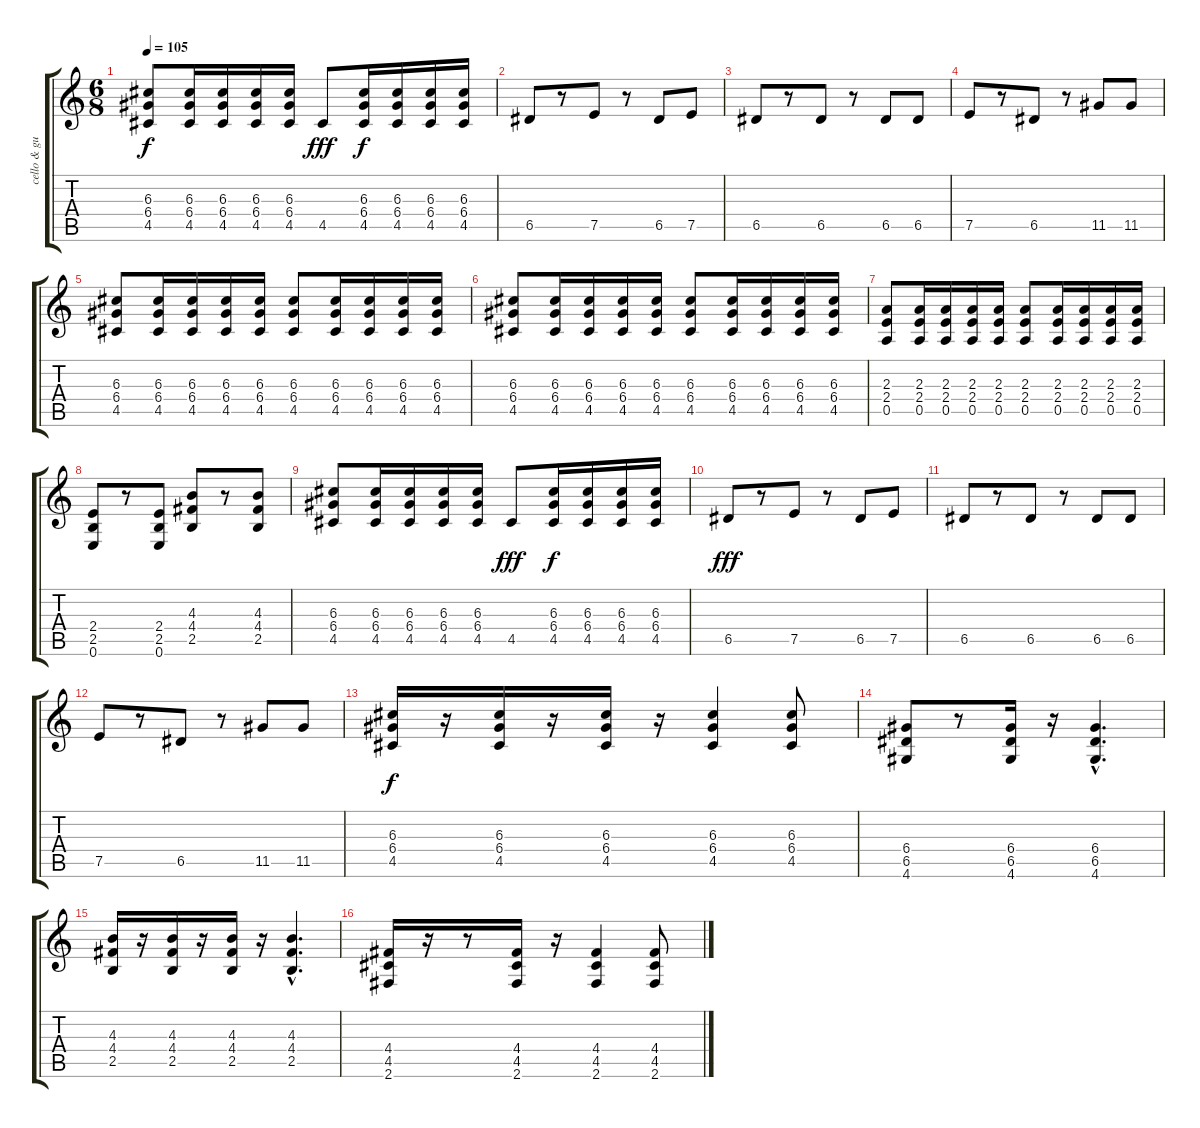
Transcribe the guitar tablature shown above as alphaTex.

\track ("cello & guitar" "cello & gu") {instrument distortionguitar}
\staff {score tabs}
\tuning (E4 B3 G3 D3 A2 E2) {hide}
\ts (6 8)
\tempo 105
\clef g2
\ks c
(6.3 6.4 4.5).8{dy f} (6.3 6.4 4.5).16 (6.3 6.4 4.5).16 (6.3 6.4 4.5).16 (6.3 6.4 4.5).16 4.5.8{dy fff} (6.3 6.4 4.5).16{dy f} (6.3 6.4 4.5).16 (6.3 6.4 4.5).16 (6.3 6.4 4.5).16 |
6.5.8 r.8 7.5.8 r.8 6.5.8 7.5.8 |
6.5.8 r.8 6.5.8 r.8 6.5.8 6.5.8 |
7.5.8 r.8 6.5.8 r.8 11.5.8 11.5.8 |
(6.3 6.4 4.5).8 (6.3 6.4 4.5).16 (6.3 6.4 4.5).16 (6.3 6.4 4.5).16 (6.3 6.4 4.5).16 (6.3 6.4 4.5).8 (6.3 6.4 4.5).16 (6.3 6.4 4.5).16 (6.3 6.4 4.5).16 (6.3 6.4 4.5).16 |
(6.3 6.4 4.5).8 (6.3 6.4 4.5).16 (6.3 6.4 4.5).16 (6.3 6.4 4.5).16 (6.3 6.4 4.5).16 (6.3 6.4 4.5).8 (6.3 6.4 4.5).16 (6.3 6.4 4.5).16 (6.3 6.4 4.5).16 (6.3 6.4 4.5).16 |
(2.3 2.4 0.5).8 (2.3 2.4 0.5).16 (2.3 2.4 0.5).16 (2.3 2.4 0.5).16 (2.3 2.4 0.5).16 (2.3 2.4 0.5).8 (2.3 2.4 0.5).16 (2.3 2.4 0.5).16 (2.3 2.4 0.5).16 (2.3 2.4 0.5).16 |
(2.4 2.5 0.6).8 r.8 (2.4 2.5 0.6).8 (4.3 4.4 2.5).8 r.8 (4.3 4.4 2.5).8 |
(6.3 6.4 4.5).8 (6.3 6.4 4.5).16 (6.3 6.4 4.5).16 (6.3 6.4 4.5).16 (6.3 6.4 4.5).16 4.5.8{dy fff} (6.3 6.4 4.5).16{dy f} (6.3 6.4 4.5).16 (6.3 6.4 4.5).16 (6.3 6.4 4.5).16 |
6.5.8{dy fff} r.8 7.5.8 r.8 6.5.8 7.5.8 |
6.5.8 r.8 6.5.8 r.8 6.5.8 6.5.8 |
7.5.8 r.8 6.5.8 r.8 11.5.8 11.5.8 |
(6.3 6.4 4.5).16{dy f} r.16 (6.3 6.4 4.5).16 r.16 (6.3 6.4 4.5).16 r.16 (6.3 6.4 4.5).4 (6.3 6.4 4.5).8 |
(6.4 6.5 4.6).8 r.8 (6.4 6.5 4.6).16 r.16 (6.4{hac} 6.5{hac} 4.6{hac}).4{d} |
(4.3 4.4 2.5).16 r.16 (4.3 4.4 2.5).16 r.16 (4.3 4.4 2.5).16 r.16 (4.3{hac} 4.4{hac} 2.5{hac}).4{d} |
(4.4 4.5 2.6).16 r.16 r.8 (4.4 4.5 2.6).16 r.16 (4.4 4.5 2.6).4 (4.4 4.5 2.6).8
